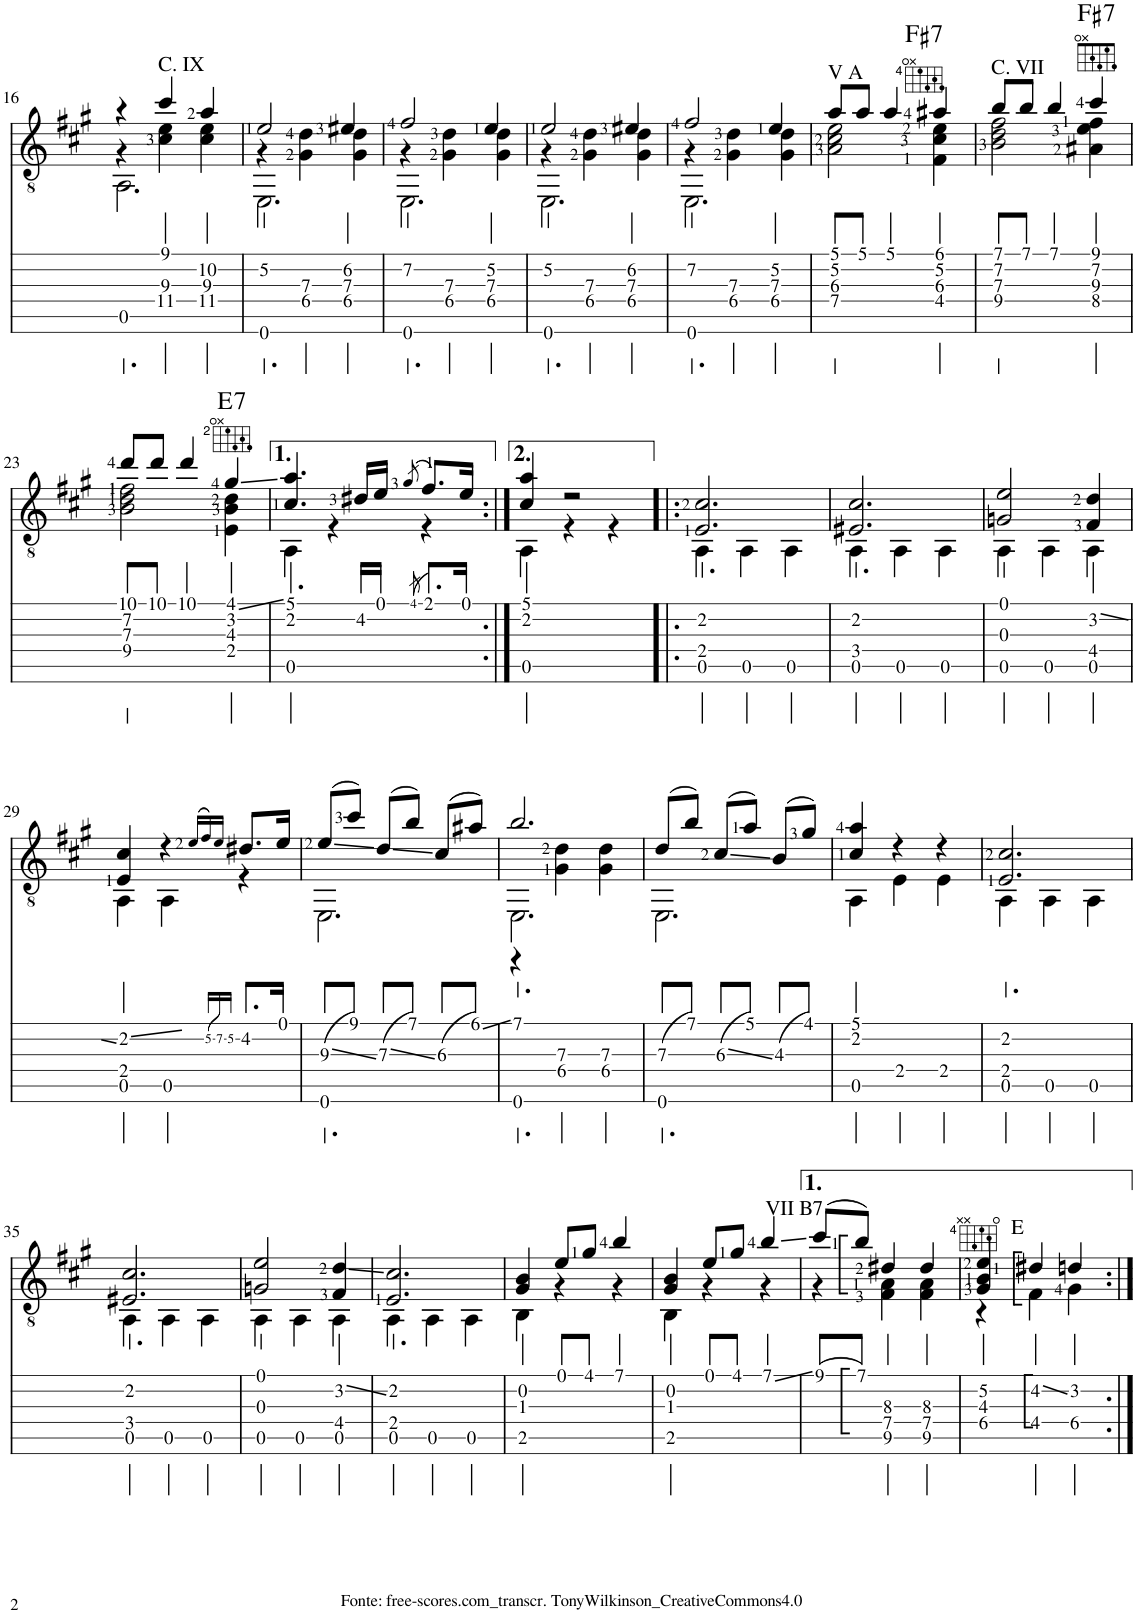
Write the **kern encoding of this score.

**kern	**kern	**harte
*part2	*part1	*part1
*staff2	*staff1	*
*I"Chitarra classica (Intavolatura)	*I"Guitar	*
!!LO:PB:g=z
*	*clefGv2	*
*k[f#c#g#]	*k[f#c#g#]	*
*M3/4	*M3/4	*
=16	=16	=16
*^	*^	*
*	*^	*	*^	*
4r	4r	2.AA\	4r	4r	2.AA\	.
!	!	!	!LO:TX:a:t=C. IX	!	!	!
4cc#/	4c#\ 4e\	.	4cc#/	4c#\ 4e\	.	.
4a/	4c#\ 4e\	.	4a/	4c#\ 4e\	.	.
=17	=17	=17	=17	=17	=17	=17
2e/	4r	2.EE\	2e/	4r	2.EE\	.
.	4G#\ 4d\	.	.	4G#\ 4d\	.	.
4e#X/	4G#\ 4d\	.	4e#X/	4G#\ 4d\	.	.
=18	=18	=18	=18	=18	=18	=18
2f#/	4r	2.EE\	2f#/	4r	2.EE\	.
.	4G#\ 4d\	.	.	4G#\ 4d\	.	.
4e/	4G#\ 4d\	.	4e/	4G#\ 4d\	.	.
=19	=19	=19	=19	=19	=19	=19
2e/	4r	2.EE\	2e/	4r	2.EE\	.
.	4G#\ 4d\	.	.	4G#\ 4d\	.	.
4e#X/	4G#\ 4d\	.	4e#X/	4G#\ 4d\	.	.
=20	=20	=20	=20	=20	=20	=20
2f#/	4r	2.EE\	2f#/	4r	2.EE\	.
.	4G#\ 4d\	.	.	4G#\ 4d\	.	.
4e/	4G#\ 4d\	.	4e/	4G#\ 4d\	.	.
*	*v	*v	*	*	*	*
*	*	*	*v	*v	*
=21	=21	=21	=21	=21
!	!	!LO:TX:a:t=V A	!	!
8a/L	2A\ 2c#\ 2e\	8a/L	2A\ 2c#\ 2e\	.
8a/J	.	8a/J	.	.
4a/	.	4a/	.	.
!	!	!	!	!LO:H:kt=7
4a#X/	4F#\ 4c#\ 4e\	4a#X/	4F#\ 4c#\ 4e\	F#:7
=22	=22	=22	=22	=22
!	!	!LO:TX:a:t=C. VII	!	!
8b/L	2B\ 2d\ 2f#\	8b/L	2B\ 2d\ 2f#\	.
8b/J	.	8b/J	.	.
4b/	.	4b/	.	.
!	!	!	!	!LO:H:kt=7
4cc#/	4A#X\ 4e\ 4f#\	4cc#/	4A#X\ 4e\ 4f#\	F#:7
!!LO:LB:g=z	!!
=23	=23	=23	=23	=23
8dd/L	2B\ 2d\ 2f#\	8dd/L	2B\ 2d\ 2f#\	.
8dd/J	.	8dd/J	.	.
4dd/	.	4dd/	.	.
!	!	!	!	!LO:H:kt=7
4g#/	4E\ 4B\ 4d\	4g#/	4E\ 4B\ 4d\	E:7
=24	=24	=24	=24	=24
4.c#/ 4.a/	4AA\	4.c#/ 4.a/	4AA\	.
.	4r	.	4r	.
16d#X/LL	.	16d#X/LL	.	.
16e/JJ	.	16e/JJ	.	.
(8qg#/	.	(8qg#/	.	.
8.f#/L)	4r	8.f#/L)	4r	.
16e/Jk	.	16e/Jk	.	.
=25:|!	=25:|!	=25:|!	=25:|!	=25:|!
4c#/ 4a/	4AA\	4c#/ 4a/	4AA\	.
2r	4r	2r	4r	.
.	4r	.	4r	.
=26!|:	=26!|:	=26!|:	=26!|:	=26!|:
2.E/ 2.c#/	4AA\	2.E/ 2.c#/	4AA\	.
.	4AA\	.	4AA\	.
.	4AA\	.	4AA\	.
=27	=27	=27	=27	=27
2.E#X/ 2.c#/	4AA\	2.E#X/ 2.c#/	4AA\	.
.	4AA\	.	4AA\	.
.	4AA\	.	4AA\	.
=28	=28	=28	=28	=28
2Gn/ 2e/	4AA\	2Gn/ 2e/	4AA\	.
.	4AA\	.	4AA\	.
4F#/ 4d/	4AA\	4F#/ 4d/	4AA\	.
!!LO:LB:g=z	!!
=29	=29	=29	=29	=29
4E/ 4c#/	4AA\	4E/ 4c#/	4AA\	.
4r	4AA\	4r	4AA\	.
(16qe/LL	.	(16qe/LL	.	.
16qf#/)	.	16qf#/)	.	.
16qe/JJ	.	16qe/JJ	.	.
8.d#X/L	4r	8.d#X/L	4r	.
16e/Jk	.	16e/Jk	.	.
=30	=30	=30	=30	=30
(8e/L	2.EE\	(8e/L	2.EE\	.
8cc#/J)	.	8cc#/J)	.	.
(8d/L	.	(8d/L	.	.
8b/J)	.	8b/J)	.	.
(8c#/L	.	(8c#/L	.	.
8a#X/J)	.	8a#X/J)	.	.
=31	=31	=31	=31	=31
*	*^	*	*^	*
2.b/	2.EE\	4r	2.b/	2.EE\	4r	.
.	.	4G#\ 4d\	.	.	4G#\ 4d\	.
.	.	4G#\ 4d\	.	.	4G#\ 4d\	.
*	*v	*v	*	*	*	*
*	*	*	*v	*v	*
=32	=32	=32	=32	=32
(8d/L	2.EE\	(8d/L	2.EE\	.
8b/J)	.	8b/J)	.	.
(8c#/L	.	(8c#/L	.	.
8a/J)	.	8a/J)	.	.
(8B/L	.	(8B/L	.	.
8g#/J)	.	8g#/J)	.	.
=33	=33	=33	=33	=33
4c#/ 4a/	4AA\	4c#/ 4a/	4AA\	.
4r	4E\	4r	4E\	.
4r	4E\	4r	4E\	.
=34	=34	=34	=34	=34
2.E/ 2.c#/	4AA\	2.E/ 2.c#/	4AA\	.
.	4AA\	.	4AA\	.
.	4AA\	.	4AA\	.
!!LO:LB:g=z	!!
=35	=35	=35	=35	=35
2.E#X/ 2.c#/	4AA\	2.E#X/ 2.c#/	4AA\	.
.	4AA\	.	4AA\	.
.	4AA\	.	4AA\	.
=36	=36	=36	=36	=36
2Gn/ 2e/	4AA\	2Gn/ 2e/	4AA\	.
.	4AA\	.	4AA\	.
4F#/ 4d/	4AA\	4F#/ 4d/	4AA\	.
=37	=37	=37	=37	=37
2.E/ 2.c#/	4AA\	2.E/ 2.c#/	4AA\	.
.	4AA\	.	4AA\	.
.	4AA\	.	4AA\	.
=38	=38	=38	=38	=38
4G#/ 4B/	4BB\	4G#/ 4B/	4BB\	.
8e/L	4r	8e/L	4r	.
8g#/J	.	8g#/J	.	.
4b/	4r	4b/	4r	.
=39	=39	=39	=39	=39
4G#/ 4B/	4BB\	4G#/ 4B/	4BB\	.
8e/L	4r	8e/L	4r	.
8g#/J	.	8g#/J	.	.
4b/	4r	4b/	4r	.
=40	=40	=40	=40	=40
!	!	!LO:TX:a:t=VII B7	!	!
(8cc#/L	4r	(8cc#/L	4r	.
8b/J)	.	8b/J)	.	.
4d#X/	4F#\ 4A\	4d#X/	4F#\ 4A\	.
4d#/	4F#\ 4A\	4d#/	4F#\ 4A\	.
=41	=41	=41	=41	=41
4G#/ 4B/ 4e/	4r	4G#/ 4B/ 4e/	4r	.
!	!	!LO:TX:a:t=E	!	!
4d#/	4F#\	4d#X/	4F#\	.
4dn/	4G#\	4dn/	4G#\	.
*v	*v	*	*	*
*	*v	*v	*
=:|!	=:|!	=:|!
*-	*-	*-
